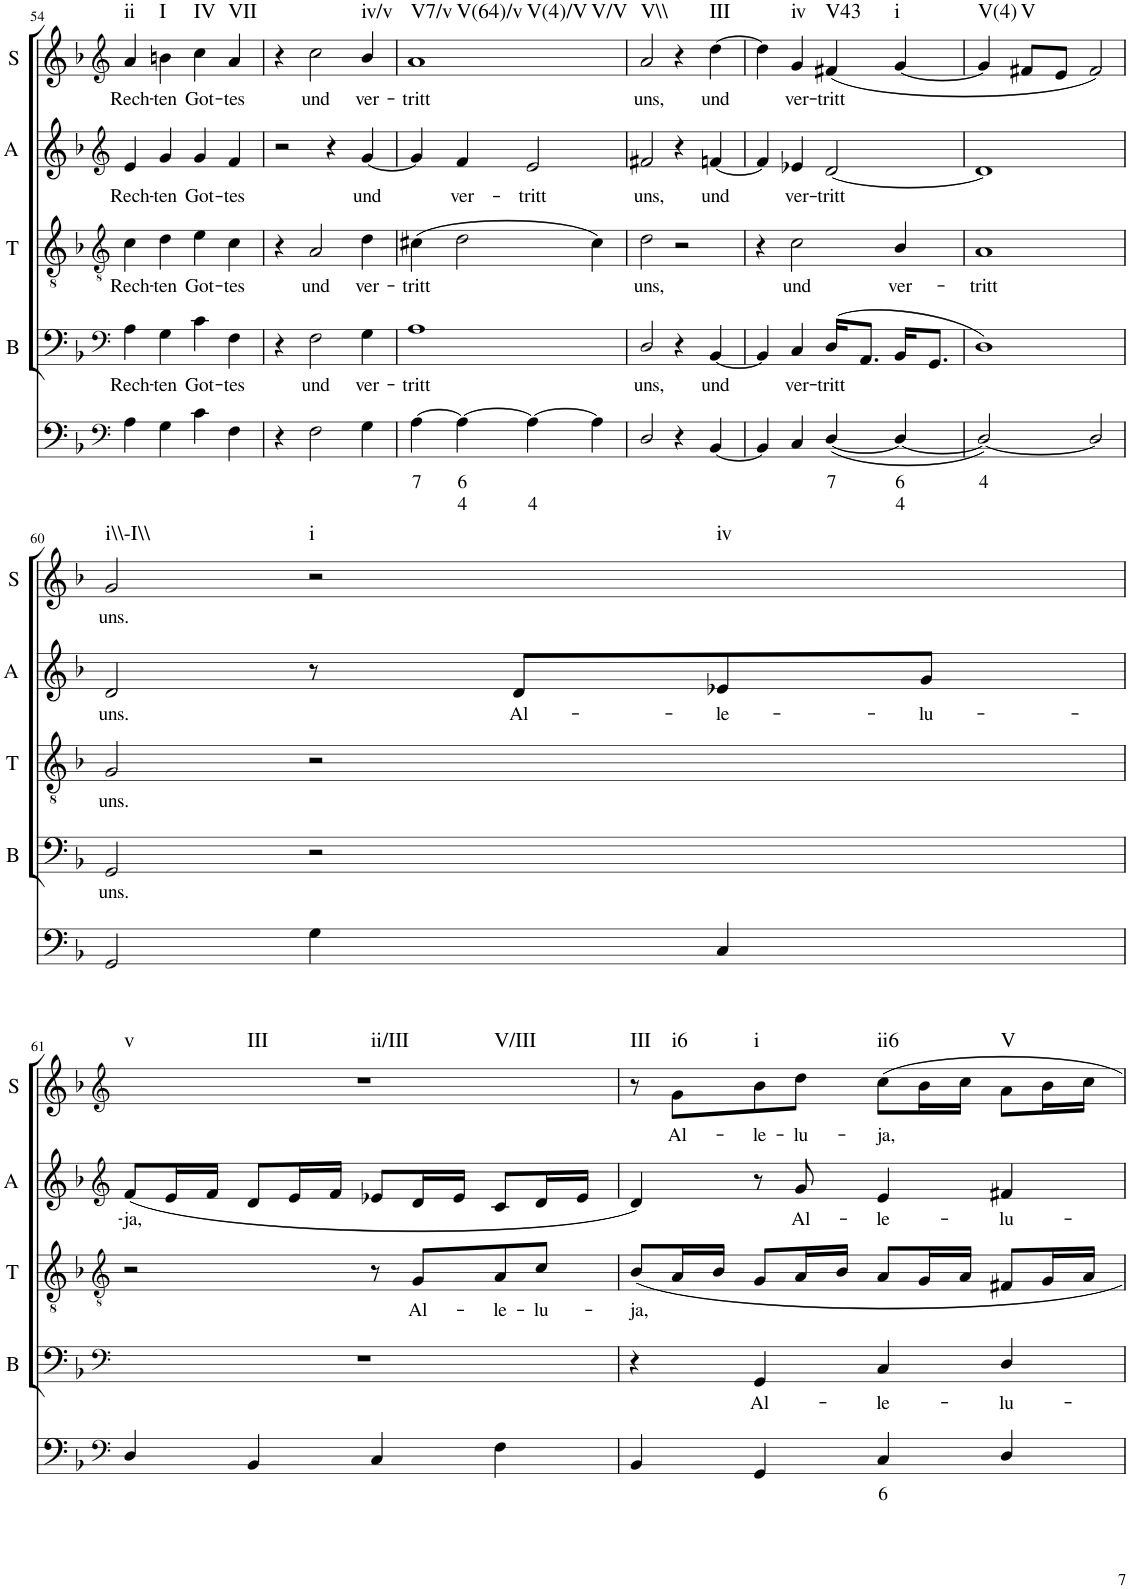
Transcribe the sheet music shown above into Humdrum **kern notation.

**kern	**text	**text	**kern	**text	**kern	**text	**kern	**text	**kern	**text	**harte
*part5	*part5	*part5	*part4	*part4	*part3	*part3	*part2	*part2	*part1	*part1	*part1
*staff5	*staff5	*staff5	*staff4	*staff4	*staff3	*staff3	*staff2	*staff2	*staff1	*staff1	*
*I"Continuo	*	*	*I"Bass	*	*I"Tenor	*	*I"Alto	*	*I"Soprano	*	*
*	*	*	*I'B	*	*I'T	*	*I'A	*	*I'S	*	*
!!LO:PB:g=z
*clefF4	*	*	*clefF4	*	*clefGv2	*	*clefG2	*	*clefG2	*	*
*k[b-]	*	*	*k[b-]	*	*k[b-]	*	*k[b-]	*	*k[b-]	*	*
*M4/4	*	*	*M4/4	*	*M4/4	*	*M4/4	*	*M4/4	*	*
=54	=54	=54	=54	=54	=54	=54	=54	=54	=54	=54	=54
!	!	!	!	!LO:LY:b	!	!LO:LY:b	!	!LO:LY:b	!	!LO:LY:b	!LO:H:kt=ii
4A\	.	.	4A\	Rech-	4c\	Rech-	4e/	Rech-	4a/	Rech-	N
!	!	!	!	!LO:LY:b	!	!LO:LY:b	!	!LO:LY:b	!	!LO:LY:b	!LO:H:kt=I
4G\	.	.	4G\	ten	4d\	ten	4g/	ten	4bn\	ten	N
!	!	!	!	!LO:LY:b	!	!LO:LY:b	!	!LO:LY:b	!	!LO:LY:b	!LO:H:kt=IV
4c\	.	.	4c\	Got-	4e\	Got-	4g/	Got-	4cc\	Got-	N
!	!	!	!	!LO:LY:b	!	!LO:LY:b	!	!LO:LY:b	!	!LO:LY:b	!LO:H:kt=VII
4F\	.	.	4F\	tes	4c\	tes	4f/	tes	4a/	tes	N
=55	=55	=55	=55	=55	=55	=55	=55	=55	=55	=55	=55
4r	.	.	4r	.	4r	.	2r	.	4r	.	.
!	!	!	!	!LO:LY:b	!	!LO:LY:b	!	!	!	!LO:LY:b	!
2F\	.	.	2F\	und	2A/	und	.	.	2cc\	und	.
.	.	.	.	.	.	.	4r	.	.	.	.
!	!	!	!	!LO:LY:b	!	!LO:LY:b	!	!LO:LY:b	!	!LO:LY:b	!LO:H:kt=iv/v
4G\	.	.	4G\	ver-	4d\	ver-	[4g/	und	4b-/	ver-	N
=56	=56	=56	=56	=56	=56	=56	=56	=56	=56	=56	=56
!	!LO:LY:b	!	!	!LO:LY:b	!	!LO:LY:b	!	!	!	!LO:LY:b	!LO:H:n=1:kt=V7/v
!	!	!	!	!	!	!	!	!	!	!	!LO:H:n=2:kt=V(64)/v
!	!	!	!	!	!	!	!	!	!	!	!LO:H:n=3:kt=V(4)/V
!	!	!	!	!	!	!	!	!	!	!	!LO:H:n=4:kt=V/V
[4A\	7	.	1A	tritt	(4c#X\	tritt	4g/]	.	1a	tritt	N N N N
!	!LO:LY:b	!LO:LY:b	!	!	!	!	!	!LO:LY:b	!	!	!
4A\_	6	4	.	.	2d\	.	4f/	ver-	.	.	.
!	!	!LO:LY:b	!	!	!	!	!	!LO:LY:b	!	!	!
4A\_	.	4	.	.	.	.	2e/	tritt	.	.	.
4A\]	.	.	.	.	4c#\)	.	.	.	.	.	.
=57	=57	=57	=57	=57	=57	=57	=57	=57	=57	=57	=57
!	!	!	!	!LO:LY:b	!	!LO:LY:b	!	!LO:LY:b	!	!LO:LY:b	!LO:H:kt=V\\
2D/	.	.	2D/	uns,	2d\	uns,	2f#X/	uns,	2a/	uns,	N
4r	.	.	4r	.	2r	.	4r	.	4r	.	.
!	!	!	!	!LO:LY:b	!	!	!	!LO:LY:b	!	!LO:LY:b	!LO:H:kt=III
[4BB-/	.	.	[4BB-/	und	.	.	[4fn/	und	[4dd\	und	N
=58	=58	=58	=58	=58	=58	=58	=58	=58	=58	=58	=58
4BB-/]	.	.	4BB-/]	.	4r	.	4f/]	.	4dd\]	.	.
!	!	!	!	!LO:LY:b	!	!LO:LY:b	!	!LO:LY:b	!	!LO:LY:b	!LO:H:kt=iv
4C/	.	.	4C/	ver-	2c\	und	4e-X/	ver-	4g/	ver-	N
!	!LO:LY:b	!	!	!LO:LY:b	!	!	!	!LO:LY:b	!	!LO:LY:b	!LO:H:kt=V43
([4D/	7	.	(16D/KL	tritt	.	.	[2d/	tritt	(4f#X/	tritt	N
.	.	.	8.AA/J	.	.	.	.	.	.	.	.
!	!LO:LY:b	!LO:LY:b	!	!	!	!LO:LY:b	!	!	!	!	!LO:H:kt=i
4D/_	6	4	16BB-/KL	.	4B-/	ver-	.	.	[4g/	.	N
.	.	.	8.GG/J	.	.	.	.	.	.	.	.
=59	=59	=59	=59	=59	=59	=59	=59	=59	=59	=59	=59
!	!LO:LY:b	!	!	!	!	!LO:LY:b	!	!	!	!	!LO:H:kt=V(4)
2D/_)	4	.	1D)	.	1A	tritt	1d]	.	4g/]	.	N
!	!	!	!	!	!	!	!	!	!	!	!LO:H:kt=V
.	.	.	.	.	.	.	.	.	8f#X/L	.	N
.	.	.	.	.	.	.	.	.	8e/J	.	.
2D/]	.	.	.	.	.	.	.	.	2f#/)	.	.
!!LO:LB:g=z
=60	=60	=60	=60	=60	=60	=60	=60	=60	=60	=60	=60
!	!	!	!	!LO:LY:b	!	!LO:LY:b	!	!LO:LY:b	!	!LO:LY:b	!LO:H:kt=i\\-I\\
2GG/	.	.	2GG/	uns.	2G/	uns.	2d/	uns.	2g/	uns.	N
!	!	!	!	!	!	!	!	!	!	!	!LO:H:n=1:kt=i
!	!	!	!	!	!	!	!	!	!	!	!LO:H:n=2:kt=iv
4G\	.	.	2r	.	2r	.	8r	.	2r	.	N N
!	!	!	!	!	!	!	!	!LO:LY:b	!	!	!
.	.	.	.	.	.	.	8d/L	Al-	.	.	.
!	!	!	!	!	!	!	!	!LO:LY:b	!	!	!
4C/	.	.	.	.	.	.	8e-X/	le-	.	.	.
!	!	!	!	!	!	!	!	!LO:LY:b	!	!	!
.	.	.	.	.	.	.	8g/J	lu-	.	.	.
!!LO:LB:g=z
=61	=61	=61	=61	=61	=61	=61	=61	=61	=61	=61	=61
*clefF4	*	*	*clefF4	*	*clefGv2	*	*clefG2	*	*clefG2	*	*
!	!	!	!	!	!	!	!	!LO:LY:b	!	!	!LO:H:n=1:kt=v
!	!	!	!	!	!	!	!	!	!	!	!LO:H:n=2:kt=III
!	!	!	!	!	!	!	!	!	!	!	!LO:H:n=3:kt=ii/III
!	!	!	!	!	!	!	!	!	!	!	!LO:H:n=4:kt=V/III
4D/	.	.	1r	.	2r	.	(8f/L	ja,	1r	.	N N N N
.	.	.	.	.	.	.	16e/L	.	.	.	.
.	.	.	.	.	.	.	16f/JJ	.	.	.	.
4BB-/	.	.	.	.	.	.	8d/L	.	.	.	.
.	.	.	.	.	.	.	16e/L	.	.	.	.
.	.	.	.	.	.	.	16f/JJ	.	.	.	.
4C/	.	.	.	.	8r	.	8e-X/L	.	.	.	.
!	!	!	!	!	!	!LO:LY:b	!	!	!	!	!
.	.	.	.	.	8G/L	Al-	16d/L	.	.	.	.
.	.	.	.	.	.	.	16e-/JJ	.	.	.	.
!	!	!	!	!	!	!LO:LY:b	!	!	!	!	!
4F\	.	.	.	.	8A/	le-	8c/L	.	.	.	.
!	!	!	!	!	!	!LO:LY:b	!	!	!	!	!
.	.	.	.	.	8c/J	lu-	16d/L	.	.	.	.
.	.	.	.	.	.	.	16e-/JJ	.	.	.	.
=62	=62	=62	=62	=62	=62	=62	=62	=62	=62	=62	=62
!	!	!	!	!	!	!LO:LY:b	!	!	!	!	!LO:H:kt=III
4BB-/	.	.	4r	.	8B-/L	ja,	4d/)	.	8r	.	N
!	!	!	!	!	!	!	!	!	!	!LO:LY:b	!LO:H:kt=i6
.	.	.	.	.	16A/L	.	.	.	8g\L	Al-	N
.	.	.	.	.	16B-/JJ	.	.	.	.	.	.
!	!	!	!	!LO:LY:b	!	!	!	!	!	!LO:LY:b	!LO:H:kt=i
4GG/	.	.	4GG/	Al-	8G/L	.	8r	.	8b-\	le-	N
!	!	!	!	!	!	!	!	!LO:LY:b	!	!LO:LY:b	!
.	.	.	.	.	16A/L	.	8g/	Al-	8dd\J	lu-	.
.	.	.	.	.	16B-/JJ	.	.	.	.	.	.
!	!LO:LY:b	!	!	!LO:LY:b	!	!	!	!LO:LY:b	!	!LO:LY:b	!LO:H:kt=ii6
4C/	6	.	4C/	le-	8A/L	.	4e/	le-	8cc\L	ja,	N
.	.	.	.	.	16G/L	.	.	.	16b-\L	.	.
.	.	.	.	.	16A/JJ	.	.	.	16cc\JJ	.	.
!	!	!	!	!LO:LY:b	!	!	!	!LO:LY:b	!	!	!LO:H:kt=V
4D/	.	.	4D/	lu-	8F#X/L	.	4f#X/	lu-	8a\L	.	N
.	.	.	.	.	16G/L	.	.	.	16b-\L	.	.
.	.	.	.	.	16A/JJ	.	.	.	16cc\JJ	.	.
=	=	=	=	=	=	=	=	=	=	=	=
*-	*-	*-	*-	*-	*-	*-	*-	*-	*-	*-	*-
